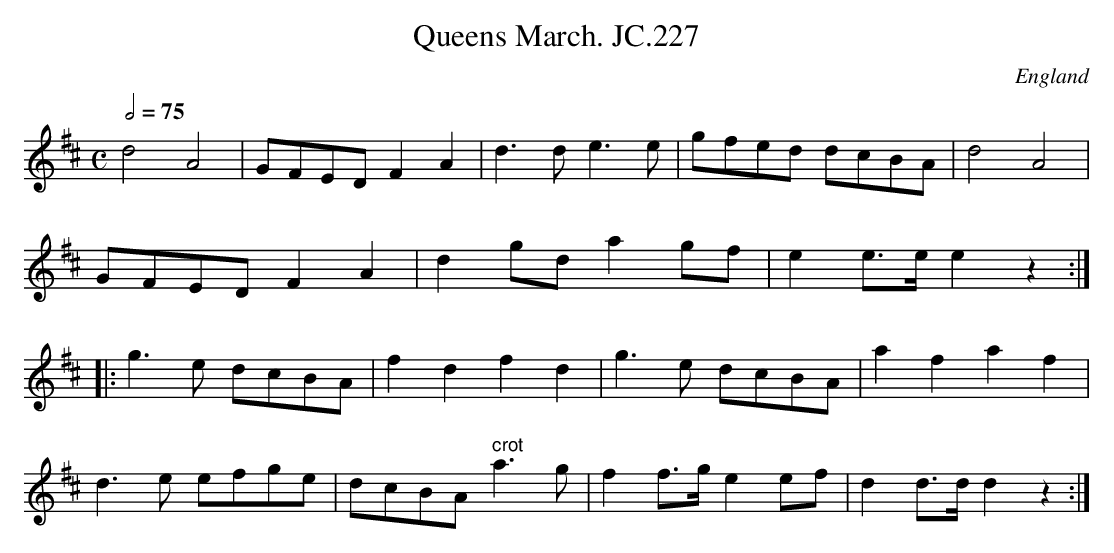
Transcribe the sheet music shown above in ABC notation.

X:1
T:Queens March. JC.227
O:England
M:C
L:1/8
Q:2/4=75
K:D major
d4 A4|\
GFED F2A2|d3d e3e|gfed dcBA|d4 A4|!
GFED F2A2|d2gd a2gf|e2e>e e2z2:|!
|:g3e dcBA|f2d2 f2d2|g3e dcBA|a2f2 a2f2|!
d3e efge|dcBA" crot"a3g|f2f>g e2ef|d2d>d d2z2:|
